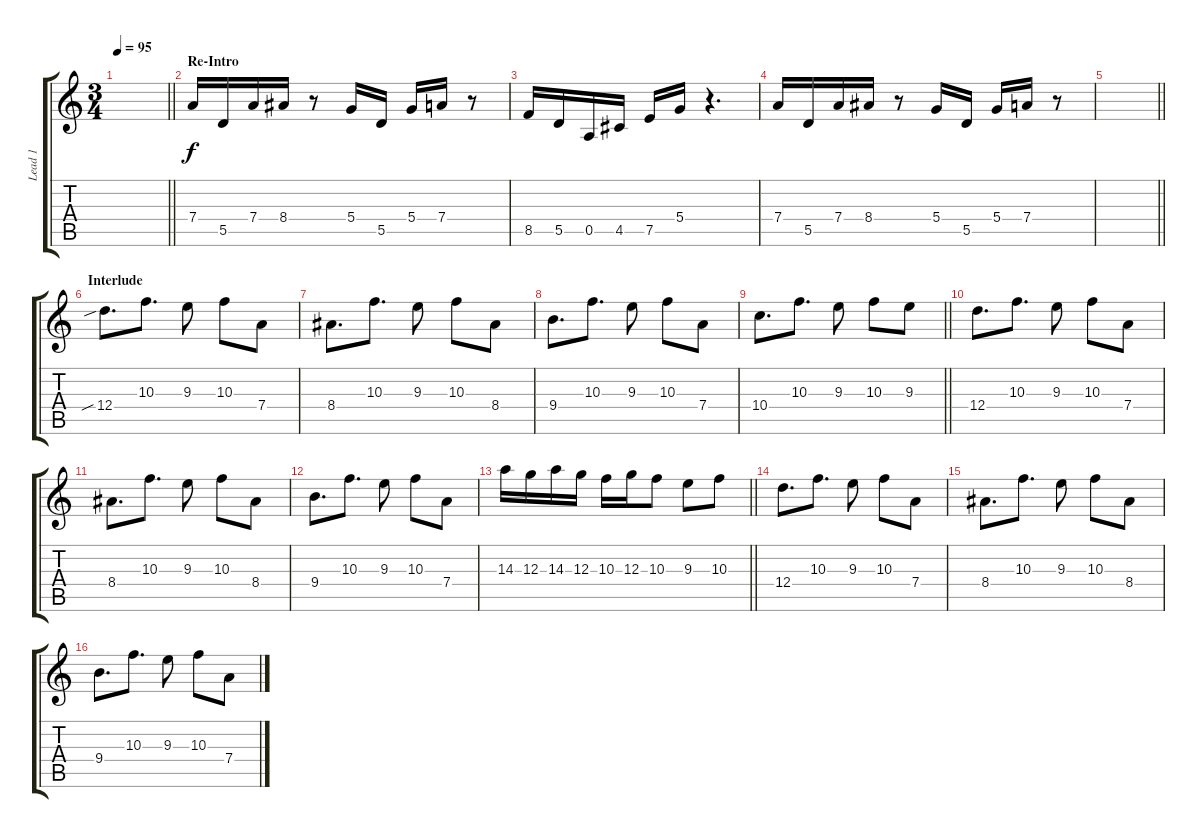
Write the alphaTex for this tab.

\track ("Lead 1" "Lead 1") {instrument distortionguitar}
\staff {score tabs}
\tuning (E4 B3 G3 D3 A2 D2) {hide}
\ts (3 4)
\tempo 95
\clef g2
\barLineRight lightlight
\ks c
|
\section ("" "Re-Intro")
7.4.16{balance 0} 5.5.16 7.4.16 8.4.16 r.8 5.4.16 5.5.16 5.4.16 7.4.16 r.8 |
8.5.16 5.5.16 0.5.16 4.5.16 7.5.16 5.4.16 r.4{d} |
7.4.16 5.5.16 7.4.16 8.4.16 r.8 5.4.16 5.5.16 5.4.16 7.4.16 r.8 |
\barLineRight lightlight
|
\section ("" "Interlude")
12.4{sib}.8{d volume 16 balance 0} 10.3.8{d} 9.3.8 10.3.8 7.4.8 |
8.4.8{d} 10.3.8{d} 9.3.8 10.3.8 8.4.8 |
9.4.8{d} 10.3.8{d} 9.3.8 10.3.8 7.4.8 |
\barLineRight lightlight
10.4.8{d} 10.3.8{d} 9.3.8 10.3.8 9.3.8 |
12.4.8{d} 10.3.8{d} 9.3.8 10.3.8 7.4.8 |
8.4.8{d} 10.3.8{d} 9.3.8 10.3.8 8.4.8 |
9.4.8{d} 10.3.8{d} 9.3.8 10.3.8 7.4.8 |
\barLineRight lightlight
14.3.16 12.3.16 14.3.16 12.3.16 10.3.16 12.3.16 10.3.8 9.3.8 10.3.8 |
12.4.8{d} 10.3.8{d} 9.3.8 10.3.8 7.4.8 |
8.4.8{d} 10.3.8{d} 9.3.8 10.3.8 8.4.8 |
9.4.8{d} 10.3.8{d} 9.3.8 10.3.8 7.4.8
